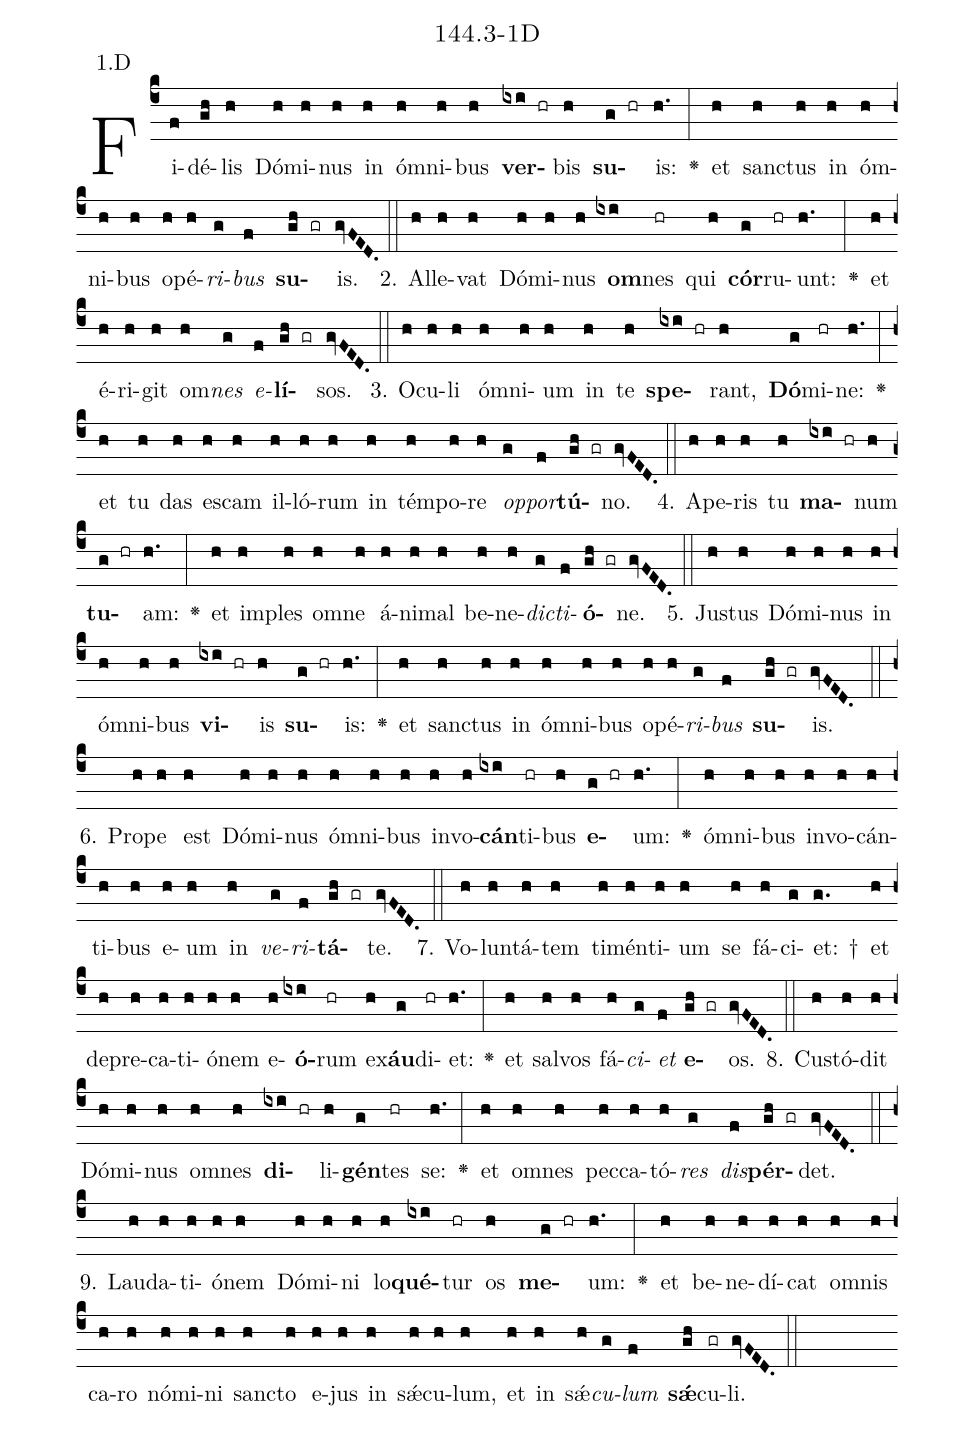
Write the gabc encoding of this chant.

name: 144.3-1D;
annotation: 1.D;
%%
(c4)Fi(f)dé(gh)lis(h) Dó(h)mi(h)nus(h) in(h) óm(h)ni(h)bus(h) <b>ver</b>(ixi hr)bis(h) <b>su</b>(g hr)is:(h.) <v>\greheightstar</v>(:) et(h) sanc(h)tus(h) in(h) óm(h)ni(h)bus(h) o(h)pé(h)<i>ri</i>(g)<i>bus</i>(f) <b>su</b>(gh gr)is.(gvFED.) (::)
2. Al(h)le(h)vat(h) Dó(h)mi(h)nus(h) <b>om</b>(ixi)nes(hr) qui(h) <b>cór</b>(g)ru(hr)unt:(h.) <v>\greheightstar</v>(:) et(h) é(h)ri(h)git(h) om(h)<i>nes</i>(g) <i>e</i>(f)<b>lí</b>(gh gr)sos.(gvFED.) (::)
3. O(h)cu(h)li(h) óm(h)ni(h)um(h) in(h) te(h) <b>spe</b>(ixi hr)rant,(h) <b>Dó</b>(g)mi(hr)ne:(h.) <v>\greheightstar</v>(:) et(h) tu(h) das(h) es(h)cam(h) il(h)ló(h)rum(h) in(h) tém(h)po(h)re(h) <i>op</i>(g)<i>por</i>(f)<b>tú</b>(gh gr)no.(gvFED.) (::)
4. A(h)pe(h)ris(h) tu(h) <b>ma</b>(ixi hr)num(h) <b>tu</b>(g hr)am:(h.) <v>\greheightstar</v>(:) et(h) im(h)ples(h) om(h)ne(h) á(h)ni(h)mal(h) be(h)ne(h)<i>dic</i>(g)<i>ti</i>(f)<b>ó</b>(gh gr)ne.(gvFED.) (::)
5. Jus(h)tus(h) Dó(h)mi(h)nus(h) in(h) óm(h)ni(h)bus(h) <b>vi</b>(ixi hr)is(h) <b>su</b>(g hr)is:(h.) <v>\greheightstar</v>(:) et(h) sanc(h)tus(h) in(h) óm(h)ni(h)bus(h) o(h)pé(h)<i>ri</i>(g)<i>bus</i>(f) <b>su</b>(gh gr)is.(gvFED.) (::)
6. Pro(h)pe(h) est(h) Dó(h)mi(h)nus(h) óm(h)ni(h)bus(h) in(h)vo(h)<b>cán</b>(ixi)ti(hr)bus(h) <b>e</b>(g hr)um:(h.) <v>\greheightstar</v>(:) óm(h)ni(h)bus(h) in(h)vo(h)cán(h)ti(h)bus(h) e(h)um(h) in(h) <i>ve</i>(g)<i>ri</i>(f)<b>tá</b>(gh gr)te.(gvFED.) (::)
7. Vo(h)lun(h)tá(h)tem(h) ti(h)mén(h)ti(h)um(h) se(h) fá(h)ci(g)et: †(g.) et(h) de(h)pre(h)ca(h)ti(h)ó(h)nem(h) e(h)<b>ó</b>(ixi)rum(hr) ex(h)<b>áu</b>(g)di(hr)et:(h.) <v>\greheightstar</v>(:) et(h) sal(h)vos(h) fá(h)<i>ci</i>(g)<i>et</i>(f) <b>e</b>(gh gr)os.(gvFED.) (::)
8. Cus(h)tó(h)dit(h) Dó(h)mi(h)nus(h) om(h)nes(h) <b>di</b>(ixi hr)li(h)<b>gén</b>(g)tes(hr) se:(h.) <v>\greheightstar</v>(:) et(h) om(h)nes(h) pec(h)ca(h)tó(h)<i>res</i>(g) <i>dis</i>(f)<b>pér</b>(gh gr)det.(gvFED.) (::)
9. Lau(h)da(h)ti(h)ó(h)nem(h) Dó(h)mi(h)ni(h) lo(h)<b>qué</b>(ixi)tur(hr) os(h) <b>me</b>(g hr)um:(h.) <v>\greheightstar</v>(:) et(h) be(h)ne(h)dí(h)cat(h) om(h)nis(h) ca(h)ro(h) nó(h)mi(h)ni(h) sanc(h)to(h) e(h)jus(h) in(h) sǽ(h)cu(h)lum,(h) et(h) in(h) sǽ(h)<i>cu</i>(g)<i>lum</i>(f) <b>sǽ</b>(gh)cu(gr)li.(gvFED.) (::)
